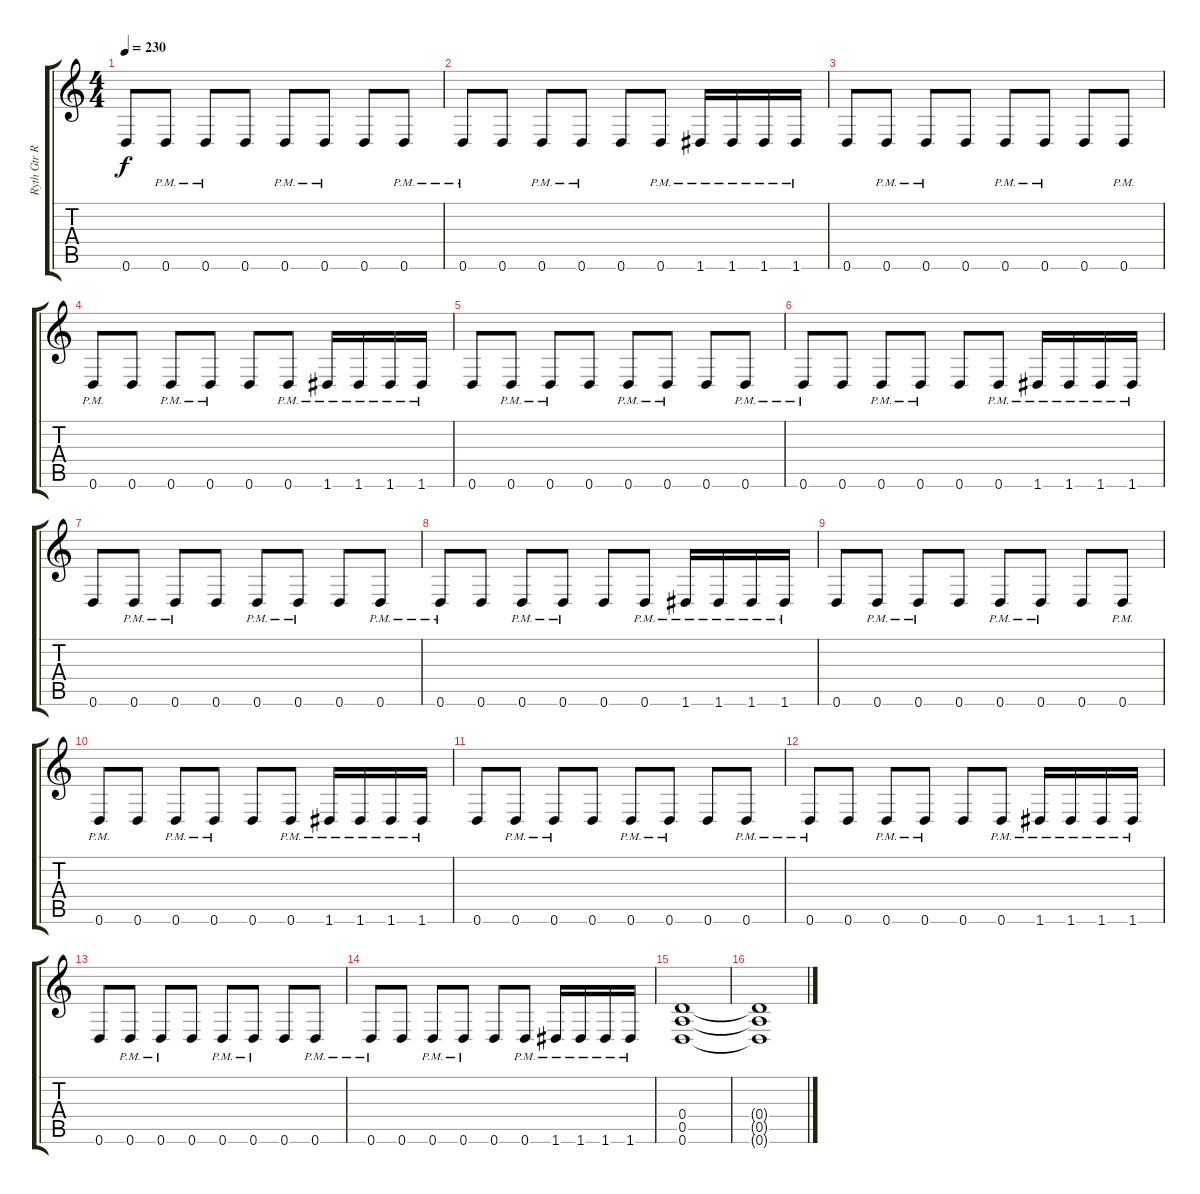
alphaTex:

\track ("Ryth Gtr R" "Ryth Gtr R") {instrument distortionguitar}
\staff {score tabs}
\tuning (E4 B3 G3 D3 A2 D2) {hide}
\ts (4 4)
\tempo 230
\clef g2
\ks c
0.6.8{dy f} 0.6{pm}.8 0.6{pm}.8 0.6.8 0.6{pm}.8 0.6{pm}.8 0.6.8 0.6{pm}.8 |
0.6{pm}.8 0.6.8 0.6{pm}.8 0.6{pm}.8 0.6.8 0.6{pm}.8 1.6{pm}.16 1.6{pm}.16 1.6{pm}.16 1.6{pm}.16 |
0.6.8 0.6{pm}.8 0.6{pm}.8 0.6.8 0.6{pm}.8 0.6{pm}.8 0.6.8 0.6{pm}.8 |
0.6{pm}.8 0.6.8 0.6{pm}.8 0.6{pm}.8 0.6.8 0.6{pm}.8 1.6{pm}.16 1.6{pm}.16 1.6{pm}.16 1.6{pm}.16 |
0.6.8 0.6{pm}.8 0.6{pm}.8 0.6.8 0.6{pm}.8 0.6{pm}.8 0.6.8 0.6{pm}.8 |
0.6{pm}.8 0.6.8 0.6{pm}.8 0.6{pm}.8 0.6.8 0.6{pm}.8 1.6{pm}.16 1.6{pm}.16 1.6{pm}.16 1.6{pm}.16 |
0.6.8 0.6{pm}.8 0.6{pm}.8 0.6.8 0.6{pm}.8 0.6{pm}.8 0.6.8 0.6{pm}.8 |
0.6{pm}.8 0.6.8 0.6{pm}.8 0.6{pm}.8 0.6.8 0.6{pm}.8 1.6{pm}.16 1.6{pm}.16 1.6{pm}.16 1.6{pm}.16 |
0.6.8 0.6{pm}.8 0.6{pm}.8 0.6.8 0.6{pm}.8 0.6{pm}.8 0.6.8 0.6{pm}.8 |
0.6{pm}.8 0.6.8 0.6{pm}.8 0.6{pm}.8 0.6.8 0.6{pm}.8 1.6{pm}.16 1.6{pm}.16 1.6{pm}.16 1.6{pm}.16 |
0.6.8 0.6{pm}.8 0.6{pm}.8 0.6.8 0.6{pm}.8 0.6{pm}.8 0.6.8 0.6{pm}.8 |
0.6{pm}.8 0.6.8 0.6{pm}.8 0.6{pm}.8 0.6.8 0.6{pm}.8 1.6{pm}.16 1.6{pm}.16 1.6{pm}.16 1.6{pm}.16 |
0.6.8 0.6{pm}.8 0.6{pm}.8 0.6.8 0.6{pm}.8 0.6{pm}.8 0.6.8 0.6{pm}.8 |
0.6{pm}.8 0.6.8 0.6{pm}.8 0.6{pm}.8 0.6.8 0.6{pm}.8 1.6{pm}.16 1.6{pm}.16 1.6{pm}.16 1.6{pm}.16 |
(0.4 0.5 0.6).1 |
(0.4{t} 0.5{t} 0.6{t}).1
